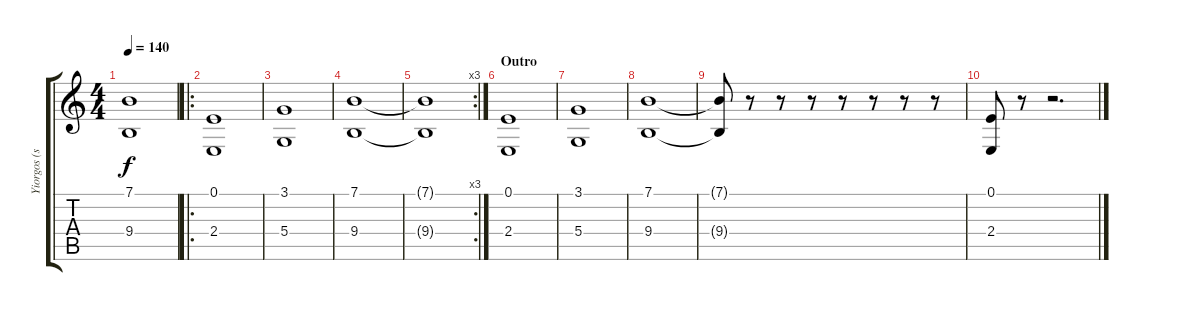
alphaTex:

\track ("Yiorgos (synthesizers)" "Yiorgos (s") {instrument stringensemble1}
\staff {score tabs}
\tuning (E4 B3 G3 D3 A2 E2) {hide}
\ts (4 4)
\tempo 140
\clef g2
\ks c
(7.1{t} 9.4{t}).1{dy f} |
\ro
(0.1 2.4).1 |
(3.1 5.4).1 |
(7.1 9.4).1 |
\rc 3
(7.1{t} 9.4{t}).1 |
\section ("" "Outro")
(0.1 2.4).1 |
(3.1 5.4).1 |
(7.1 9.4).1 |
(7.1{t} 9.4{t}).8 r.8 r.8 r.8 r.8 r.8 r.8 r.8 |
(0.1 2.4).8 r.8 r.2{d}
